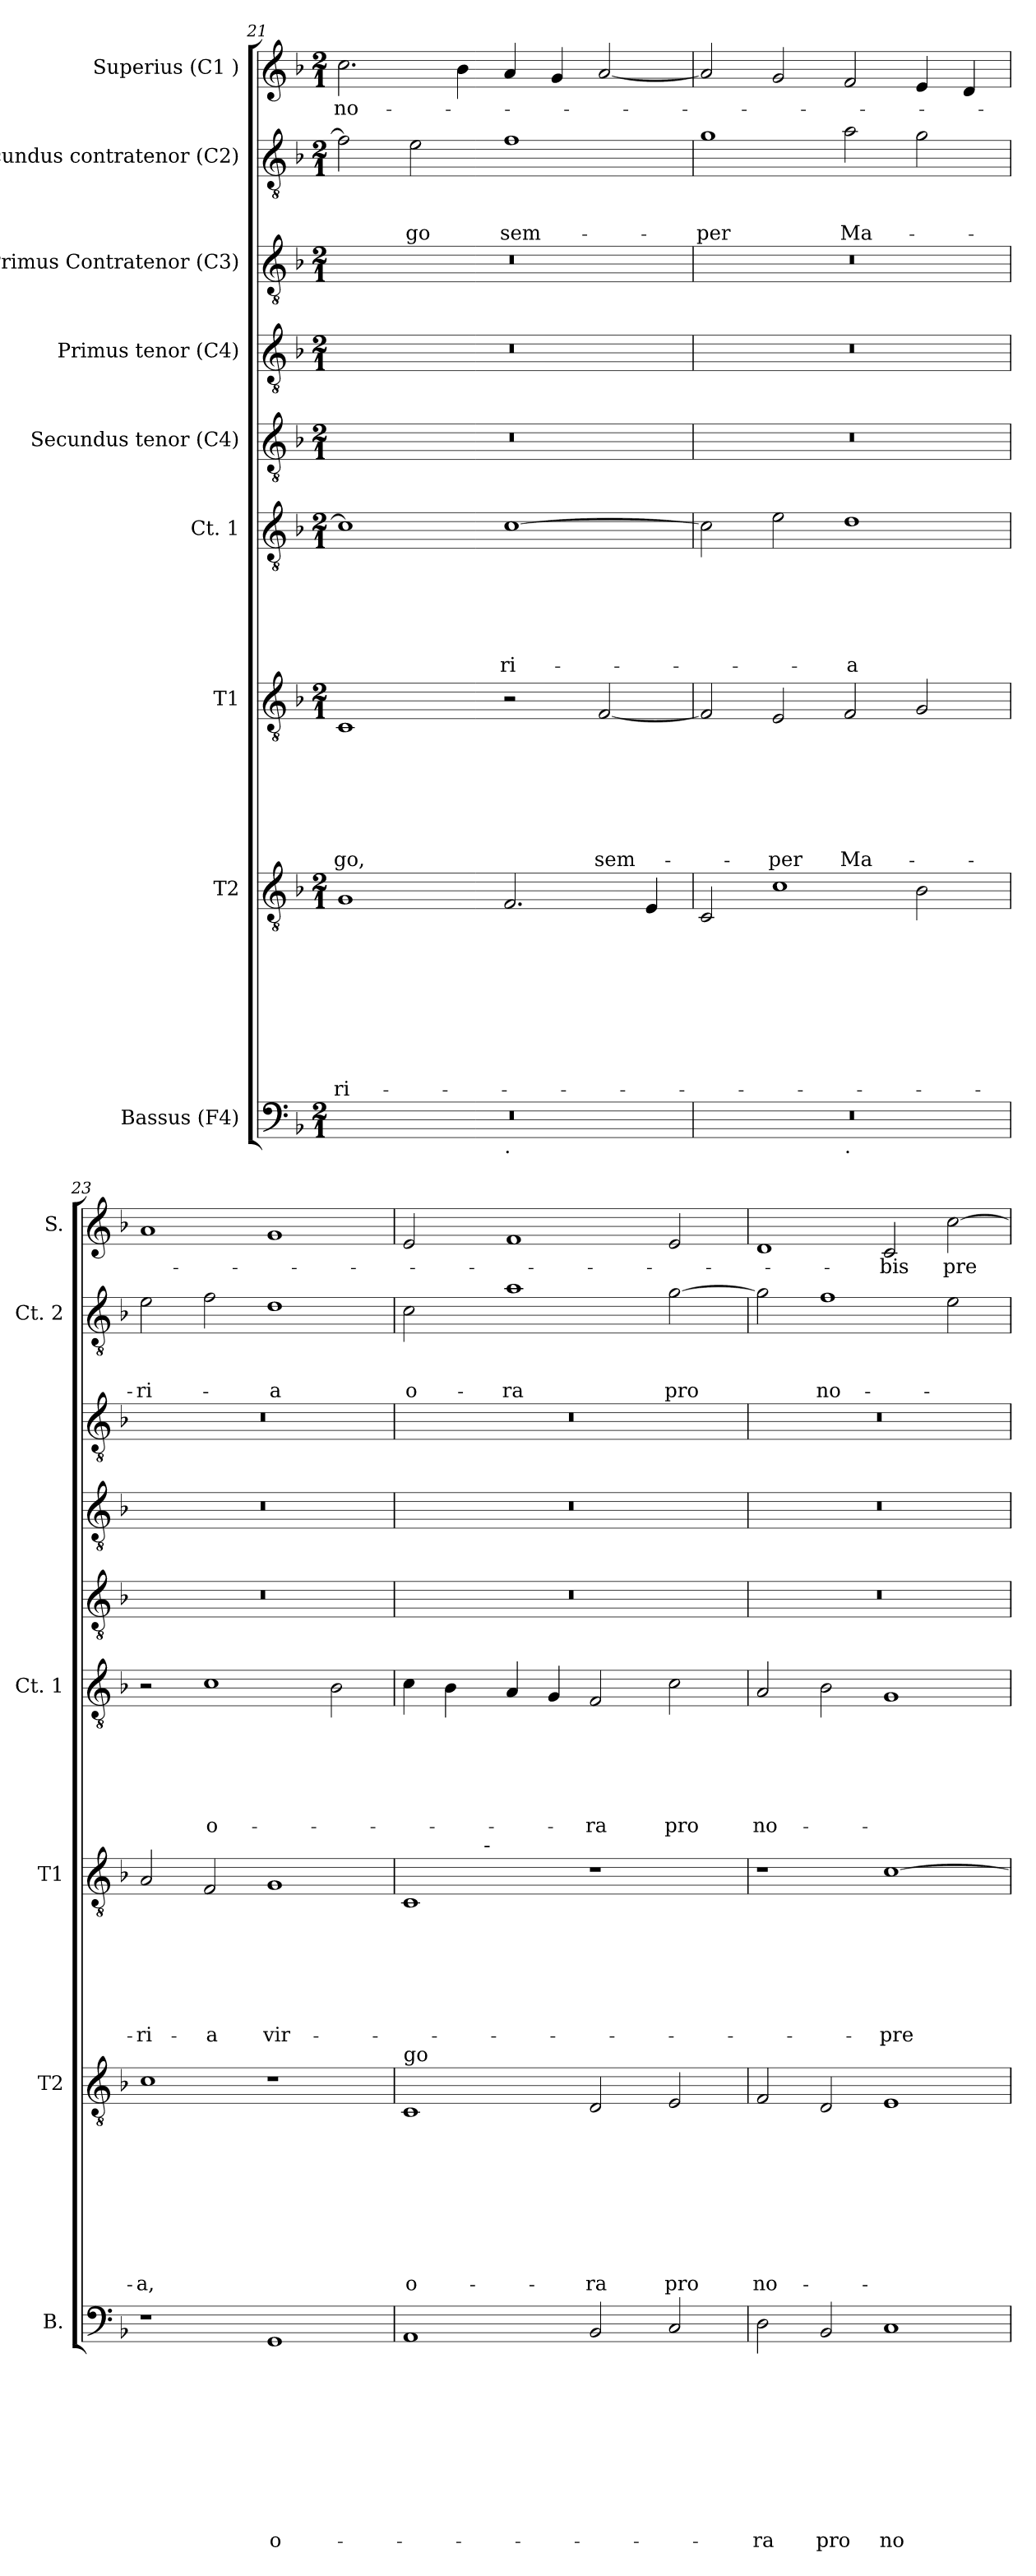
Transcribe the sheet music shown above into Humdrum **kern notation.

**kern	**text	**text	**text	**text	**text	**text	**text	**text	**text	**text	**kern	**text	**text	**text	**text	**text	**text	**text	**text	**text	**kern	**text	**text	**text	**text	**text	**text	**text	**kern	**text	**text	**text	**text	**text	**text	**kern	**kern	**kern	**kern	**text	**text	**text	**kern	**text
*part9	*part9	*part9	*part9	*part9	*part9	*part9	*part9	*part9	*part9	*part9	*part8	*part8	*part8	*part8	*part8	*part8	*part8	*part8	*part8	*part8	*part7	*part7	*part7	*part7	*part7	*part7	*part7	*part7	*part6	*part6	*part6	*part6	*part6	*part6	*part6	*part5	*part4	*part3	*part2	*part2	*part2	*part2	*part1	*part1
*staff9	*staff9	*staff9	*staff9	*staff9	*staff9	*staff9	*staff9	*staff9	*staff9	*staff9	*staff8	*staff8	*staff8	*staff8	*staff8	*staff8	*staff8	*staff8	*staff8	*staff8	*staff7	*staff7	*staff7	*staff7	*staff7	*staff7	*staff7	*staff7	*staff6	*staff6	*staff6	*staff6	*staff6	*staff6	*staff6	*staff5	*staff4	*staff3	*staff2	*staff2	*staff2	*staff2	*staff1	*staff1
*I"Bassus (F4)	*	*	*	*	*	*	*	*	*	*	*I"T2	*	*	*	*	*	*	*	*	*	*I"T1	*	*	*	*	*	*	*	*I"Ct. 1	*	*	*	*	*	*	*I"Secundus tenor (C4)	*I"Primus tenor (C4)	*I"Primus Contratenor (C3)	*I"Secundus contratenor (C2)	*	*	*	*I"Superius (C1 )	*
*I'B.	*	*	*	*	*	*	*	*	*	*	*I'T2	*	*	*	*	*	*	*	*	*	*I'T1	*	*	*	*	*	*	*	*I'Ct. 1	*	*	*	*	*	*	*	*	*	*I'Ct. 2	*	*	*	*I'S.	*
*clefF4	*	*	*	*	*	*	*	*	*	*	*clefGv2	*	*	*	*	*	*	*	*	*	*clefGv2	*	*	*	*	*	*	*	*clefGv2	*	*	*	*	*	*	*clefGv2	*clefGv2	*clefGv2	*clefGv2	*	*	*	*clefG2	*
*k[b-]	*	*	*	*	*	*	*	*	*	*	*k[b-]	*	*	*	*	*	*	*	*	*	*k[b-]	*	*	*	*	*	*	*	*k[b-]	*	*	*	*	*	*	*k[b-]	*k[b-]	*k[b-]	*k[b-]	*	*	*	*k[b-]	*
*F:	*	*	*	*	*	*	*	*	*	*	*F:	*	*	*	*	*	*	*	*	*	*F:	*	*	*	*	*	*	*	*F:	*	*	*	*	*	*	*F:	*F:	*F:	*F:	*	*	*	*F:	*
*M2/1	*	*	*	*	*	*	*	*	*	*	*M2/1	*	*	*	*	*	*	*	*	*	*M2/1	*	*	*	*	*	*	*	*M2/1	*	*	*	*	*	*	*M2/1	*M2/1	*M2/1	*M2/1	*	*	*	*M2/1	*
=21	=21	=21	=21	=21	=21	=21	=21	=21	=21	=21	=21	=21	=21	=21	=21	=21	=21	=21	=21	=21	=21	=21	=21	=21	=21	=21	=21	=21	=21	=21	=21	=21	=21	=21	=21	=21	=21	=21	=21	=21	=21	=21	=21	=21
!	!	!	!	!	!	!	!	!	!	!	!	!	!	!	!	!	!	!	!	!LO:LY:b	!	!	!	!	!	!	!	!LO:LY:b	!	!	!	!	!	!	!	!	!	!	!	!	!	!	!	!LO:LY:b:rj
*^	*	*	*	*	*	*	*	*	*	*	*	*	*	*	*	*	*	*	*	*	*	*	*	*	*	*	*	*	*	*	*	*	*	*	*	*	*	*	*	*	*	*	*	*
0r	1ryy	.	.	.	.	.	.	.	.	.	.	1G	.	.	.	.	.	.	.	.	-ri-	1C	.	.	.	.	.	.	-go,	1c]	.	.	.	.	.	.	0r	0r	0r	2f\]	.	.	.	2.cc\	no-
!	!	!	!	!	!	!	!	!	!	!	!	!	!	!	!	!	!	!	!	!	!	!	!	!	!	!	!	!	!	!	!	!	!	!	!	!	!	!	!	!	!	!	!LO:LY:b:rj	!	!
.	.	.	.	.	.	.	.	.	.	.	.	.	.	.	.	.	.	.	.	.	.	.	.	.	.	.	.	.	.	.	.	.	.	.	.	.	.	.	.	2e\	.	.	-go	.	.
.	.	.	.	.	.	.	.	.	.	.	.	.	.	.	.	.	.	.	.	.	.	.	.	.	.	.	.	.	.	.	.	.	.	.	.	.	.	.	.	.	.	.	.	4b-\	.
!	!LO:TX:b:t=.	!	!	!	!	!	!	!	!	!	!	!	!	!	!	!	!	!	!	!	!	!	!	!	!	!	!	!	!	!	!	!	!	!	!	!	!	!	!	!	!	!	!	!	!
!	!	!	!	!	!	!	!	!	!	!	!	!	!	!	!	!	!	!	!	!	!	!	!	!	!	!	!	!	!	!	!	!	!	!	!	!LO:LY:b	!	!	!	!	!	!	!LO:LY:b:rj	!	!
.	1ryy	.	.	.	.	.	.	.	.	.	.	2.F/	.	.	.	.	.	.	.	.	.	2r	.	.	.	.	.	.	.	[>1c	.	.	.	.	.	-ri-	.	.	.	1f	.	.	sem-	4a/	.
.	.	.	.	.	.	.	.	.	.	.	.	.	.	.	.	.	.	.	.	.	.	.	.	.	.	.	.	.	.	.	.	.	.	.	.	.	.	.	.	.	.	.	.	4g/	.
!	!	!	!	!	!	!	!	!	!	!	!	!	!	!	!	!	!	!	!	!	!	!	!	!	!	!	!	!	!LO:LY:b	!	!	!	!	!	!	!	!	!	!	!	!	!	!	!	!
.	.	.	.	.	.	.	.	.	.	.	.	.	.	.	.	.	.	.	.	.	.	[<2F/	.	.	.	.	.	.	sem-	.	.	.	.	.	.	.	.	.	.	.	.	.	.	[<2a/	.
.	.	.	.	.	.	.	.	.	.	.	.	4E/	.	.	.	.	.	.	.	.	.	.	.	.	.	.	.	.	.	.	.	.	.	.	.	.	.	.	.	.	.	.	.	.	.
=22	=22	=22	=22	=22	=22	=22	=22	=22	=22	=22	=22	=22	=22	=22	=22	=22	=22	=22	=22	=22	=22	=22	=22	=22	=22	=22	=22	=22	=22	=22	=22	=22	=22	=22	=22	=22	=22	=22	=22	=22	=22	=22	=22	=22	=22
!	!	!	!	!	!	!	!	!	!	!	!	!	!	!	!	!	!	!	!	!	!	!	!	!	!	!	!	!	!	!	!	!	!	!	!	!	!	!	!	!	!	!	!LO:LY:b:rj	!	!
0r	1ryy	.	.	.	.	.	.	.	.	.	.	2C/	.	.	.	.	.	.	.	.	.	2F/]	.	.	.	.	.	.	.	2c\]	.	.	.	.	.	.	0r	0r	0r	1g	.	.	-per	2a/]	.
!	!	!	!	!	!	!	!	!	!	!	!	!	!	!	!	!	!	!	!	!	!	!	!	!	!	!	!	!	!LO:LY:b	!	!	!	!	!	!	!	!	!	!	!	!	!	!	!	!
.	.	.	.	.	.	.	.	.	.	.	.	1c	.	.	.	.	.	.	.	.	.	2E/	.	.	.	.	.	.	-per	2e\	.	.	.	.	.	.	.	.	.	.	.	.	.	2g/	.
!	!LO:TX:b:t=.	!	!	!	!	!	!	!	!	!	!	!	!	!	!	!	!	!	!	!	!	!	!	!	!	!	!	!	!	!	!	!	!	!	!	!	!	!	!	!	!	!	!	!	!
!	!	!	!	!	!	!	!	!	!	!	!	!	!	!	!	!	!	!	!	!	!	!	!	!	!	!	!	!	!LO:LY:b	!	!	!	!	!	!	!LO:LY:b	!	!	!	!	!	!	!LO:LY:b:rj	!	!
.	1ryy	.	.	.	.	.	.	.	.	.	.	.	.	.	.	.	.	.	.	.	.	2F/	.	.	.	.	.	.	Ma-	1d	.	.	.	.	.	-a	.	.	.	2a\	.	.	Ma-	2f/	.
.	.	.	.	.	.	.	.	.	.	.	.	2B-\	.	.	.	.	.	.	.	.	.	2G/	.	.	.	.	.	.	.	.	.	.	.	.	.	.	.	.	.	2g\	.	.	.	4e/	.
.	.	.	.	.	.	.	.	.	.	.	.	.	.	.	.	.	.	.	.	.	.	.	.	.	.	.	.	.	.	.	.	.	.	.	.	.	.	.	.	.	.	.	.	4d/	.
=23	=23	=23	=23	=23	=23	=23	=23	=23	=23	=23	=23	=23	=23	=23	=23	=23	=23	=23	=23	=23	=23	=23	=23	=23	=23	=23	=23	=23	=23	=23	=23	=23	=23	=23	=23	=23	=23	=23	=23	=23	=23	=23	=23	=23	=23
!	!	!	!	!	!	!	!	!	!	!	!	!	!	!	!	!	!	!	!	!	!LO:LY:b	!	!	!	!	!	!	!	!LO:LY:b	!	!	!	!	!	!	!	!	!	!	!	!	!	!LO:LY:b:rj	!	!
*v	*v	*	*	*	*	*	*	*	*	*	*	*	*	*	*	*	*	*	*	*	*	*	*	*	*	*	*	*	*	*	*	*	*	*	*	*	*	*	*	*	*	*	*	*	*
1r	.	.	.	.	.	.	.	.	.	.	1c	.	.	.	.	.	.	.	.	-a,	2A/	.	.	.	.	.	.	-ri-	2r	.	.	.	.	.	.	0r	0r	0r	2e\	.	.	-ri-	1a	.
!	!	!	!	!	!	!	!	!	!	!	!	!	!	!	!	!	!	!	!	!	!	!	!	!	!	!	!	!LO:LY:b	!	!	!	!	!	!	!LO:LY:b	!	!	!	!	!	!	!	!	!
.	.	.	.	.	.	.	.	.	.	.	.	.	.	.	.	.	.	.	.	.	2F/	.	.	.	.	.	.	-a	1c	.	.	.	.	.	o-	.	.	.	2f\	.	.	.	.	.
!	!	!	!	!	!	!	!	!	!	!LO:LY:b	!	!	!	!	!	!	!	!	!	!	!	!	!	!	!	!	!	!LO:LY:b	!	!	!	!	!	!	!	!	!	!	!	!	!	!LO:LY:b:rj	!	!
1GG	.	.	.	.	.	.	.	.	.	o-	1r	.	.	.	.	.	.	.	.	.	1G	.	.	.	.	.	.	vir-	.	.	.	.	.	.	.	.	.	.	1d	.	.	-a	1g	.
.	.	.	.	.	.	.	.	.	.	.	.	.	.	.	.	.	.	.	.	.	.	.	.	.	.	.	.	.	2B-\	.	.	.	.	.	.	.	.	.	.	.	.	.	.	.
!!LO:PB:g=z
=24	=24	=24	=24	=24	=24	=24	=24	=24	=24	=24	=24	=24	=24	=24	=24	=24	=24	=24	=24	=24	=24	=24	=24	=24	=24	=24	=24	=24	=24	=24	=24	=24	=24	=24	=24	=24	=24	=24	=24	=24	=24	=24	=24	=24
!	!	!	!	!	!	!	!	!	!	!	!LO:TX:a:t=go	!	!	!	!	!	!	!	!	!	!	!	!	!	!	!	!	!	!	!	!	!	!	!	!	!	!	!	!	!	!	!	!	!
!	!	!	!	!	!	!	!	!	!	!	!	!	!	!	!	!	!	!	!	!LO:LY:b	!	!	!	!	!	!	!	!	!	!	!	!	!	!	!	!	!	!	!	!	!	!LO:LY:b:rj	!	!
*	*	*	*	*	*	*	*	*	*	*	*	*	*	*	*	*	*	*	*	*	*^	*	*	*	*	*	*	*	*	*	*	*	*	*	*	*	*	*	*	*	*	*	*	*
1AA	.	.	.	.	.	.	.	.	.	.	1C	.	.	.	.	.	.	.	.	o-	1C	4ryy	.	.	.	.	.	.	.	4c\	.	.	.	.	.	.	0r	0r	0r	2c\	.	.	o-	2e/	.
.	.	.	.	.	.	.	.	.	.	.	.	.	.	.	.	.	.	.	.	.	.	8ryy	.	.	.	.	.	.	.	4B-\	.	.	.	.	.	.	.	.	.	.	.	.	.	.	.
.	.	.	.	.	.	.	.	.	.	.	.	.	.	.	.	.	.	.	.	.	.	32ryy	.	.	.	.	.	.	.	.	.	.	.	.	.	.	.	.	.	.	.	.	.	.	.
!	!	!	!	!	!	!	!	!	!	!	!	!	!	!	!	!	!	!	!	!	!	!LO:TX:a:t=-	!	!	!	!	!	!	!	!	!	!	!	!	!	!	!	!	!	!	!	!	!	!	!
.	.	.	.	.	.	.	.	.	.	.	.	.	.	.	.	.	.	.	.	.	.	1ryy	.	.	.	.	.	.	.	.	.	.	.	.	.	.	.	.	.	.	.	.	.	.	.
!	!	!	!	!	!	!	!	!	!	!	!	!	!	!	!	!	!	!	!	!	!	!	!	!	!	!	!	!	!	!	!	!	!	!	!	!	!	!	!	!	!	!	!LO:LY:b:rj	!	!
.	.	.	.	.	.	.	.	.	.	.	.	.	.	.	.	.	.	.	.	.	.	.	.	.	.	.	.	.	.	4A/	.	.	.	.	.	.	.	.	.	1a	.	.	-ra	1f	.
.	.	.	.	.	.	.	.	.	.	.	.	.	.	.	.	.	.	.	.	.	.	.	.	.	.	.	.	.	.	4G/	.	.	.	.	.	.	.	.	.	.	.	.	.	.	.
!	!	!	!	!	!	!	!	!	!	!	!	!	!	!	!	!	!	!	!	!LO:LY:b	!	!	!	!	!	!	!	!	!	!	!	!	!	!	!	!LO:LY:b	!	!	!	!	!	!	!	!	!
2BB-/	.	.	.	.	.	.	.	.	.	.	2D/	.	.	.	.	.	.	.	.	-ra	1r	.	.	.	.	.	.	.	.	2F/	.	.	.	.	.	-ra	.	.	.	.	.	.	.	.	.
.	.	.	.	.	.	.	.	.	.	.	.	.	.	.	.	.	.	.	.	.	.	2ryy	.	.	.	.	.	.	.	.	.	.	.	.	.	.	.	.	.	.	.	.	.	.	.
!	!	!	!	!	!	!	!	!	!	!	!	!	!	!	!	!	!	!	!	!LO:LY:b	!	!	!	!	!	!	!	!	!	!	!	!	!	!	!	!LO:LY:b	!	!	!	!	!	!	!LO:LY:b:rj	!	!
2C/	.	.	.	.	.	.	.	.	.	.	2E/	.	.	.	.	.	.	.	.	pro	.	.	.	.	.	.	.	.	.	2c\	.	.	.	.	.	pro	.	.	.	[>2g\	.	.	pro	2e/	.
.	.	.	.	.	.	.	.	.	.	.	.	.	.	.	.	.	.	.	.	.	.	16.ryy	.	.	.	.	.	.	.	.	.	.	.	.	.	.	.	.	.	.	.	.	.	.	.
=25	=25	=25	=25	=25	=25	=25	=25	=25	=25	=25	=25	=25	=25	=25	=25	=25	=25	=25	=25	=25	=25	=25	=25	=25	=25	=25	=25	=25	=25	=25	=25	=25	=25	=25	=25	=25	=25	=25	=25	=25	=25	=25	=25	=25	=25
!	!	!	!	!	!	!	!	!	!	!LO:LY:b	!	!	!	!	!	!	!	!	!	!LO:LY:b	!	!	!	!	!	!	!	!	!	!	!	!	!	!	!	!LO:LY:b	!	!	!	!	!	!	!	!	!
*	*	*	*	*	*	*	*	*	*	*	*	*	*	*	*	*	*	*	*	*	*v	*v	*	*	*	*	*	*	*	*	*	*	*	*	*	*	*	*	*	*	*	*	*	*	*
2D\	.	.	.	.	.	.	.	.	.	-ra	2F/	.	.	.	.	.	.	.	.	no-	1r	.	.	.	.	.	.	.	2A/	.	.	.	.	.	no-	0r	0r	0r	2g\]	.	.	.	1d	.
!	!	!	!	!	!	!	!	!	!	!LO:LY:b	!	!	!	!	!	!	!	!	!	!	!	!	!	!	!	!	!	!	!	!	!	!	!	!	!	!	!	!	!	!	!	!LO:LY:b:rj	!	!
2BB-/	.	.	.	.	.	.	.	.	.	pro	2D/	.	.	.	.	.	.	.	.	.	.	.	.	.	.	.	.	.	2B-\	.	.	.	.	.	.	.	.	.	1f	.	.	no-	.	.
!	!	!	!	!	!	!	!	!	!	!LO:LY:b	!	!	!	!	!	!	!	!	!	!	!	!	!	!	!	!	!	!LO:LY:b	!	!	!	!	!	!	!	!	!	!	!	!	!	!	!	!LO:LY:b:rj
1C	.	.	.	.	.	.	.	.	.	no-	1E	.	.	.	.	.	.	.	.	.	[>1c	.	.	.	.	.	.	-pre-	1G	.	.	.	.	.	.	.	.	.	.	.	.	.	2c/	-bis
!	!	!	!	!	!	!	!	!	!	!	!	!	!	!	!	!	!	!	!	!	!	!	!	!	!	!	!	!	!	!	!	!	!	!	!	!	!	!	!	!	!	!	!	!LO:LY:b:rj
.	.	.	.	.	.	.	.	.	.	.	.	.	.	.	.	.	.	.	.	.	.	.	.	.	.	.	.	.	.	.	.	.	.	.	.	.	.	.	2e\	.	.	.	[>2cc\	pre-
=	=	=	=	=	=	=	=	=	=	=	=	=	=	=	=	=	=	=	=	=	=	=	=	=	=	=	=	=	=	=	=	=	=	=	=	=	=	=	=	=	=	=	=	=
*-	*-	*-	*-	*-	*-	*-	*-	*-	*-	*-	*-	*-	*-	*-	*-	*-	*-	*-	*-	*-	*-	*-	*-	*-	*-	*-	*-	*-	*-	*-	*-	*-	*-	*-	*-	*-	*-	*-	*-	*-	*-	*-	*-	*-
